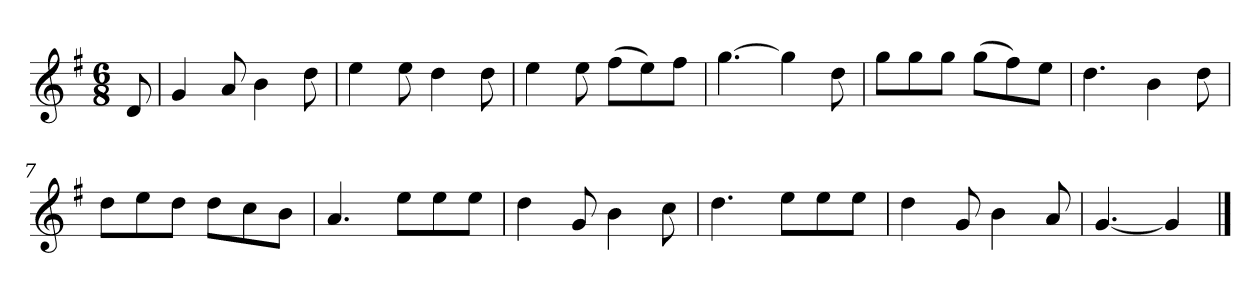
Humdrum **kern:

**kern
*part1
*staff1
*k[f#]
*M6/8
*MM120
=
8d
=1
4g
8a
4b
8dd
=2
4ee
8ee
4dd
8dd
=3
4ee
8ee
(8ff#L
8ee)
8ff#J
=4
[4.gg
4gg]
8dd
=5
8ggL
8gg
8ggJ
(8ggL
8ff#)
8eeJ
=6
4.dd
4b
8dd
=7
8ddL
8ee
8ddJ
8ddL
8cc
8bJ
=8
4.a
8eeL
8ee
8eeJ
=9
4dd
8g
4b
8cc
=10
4.dd
8eeL
8ee
8eeJ
=11
4dd
8g
4b
8a
=12
[4.g
4g]
==
*-
